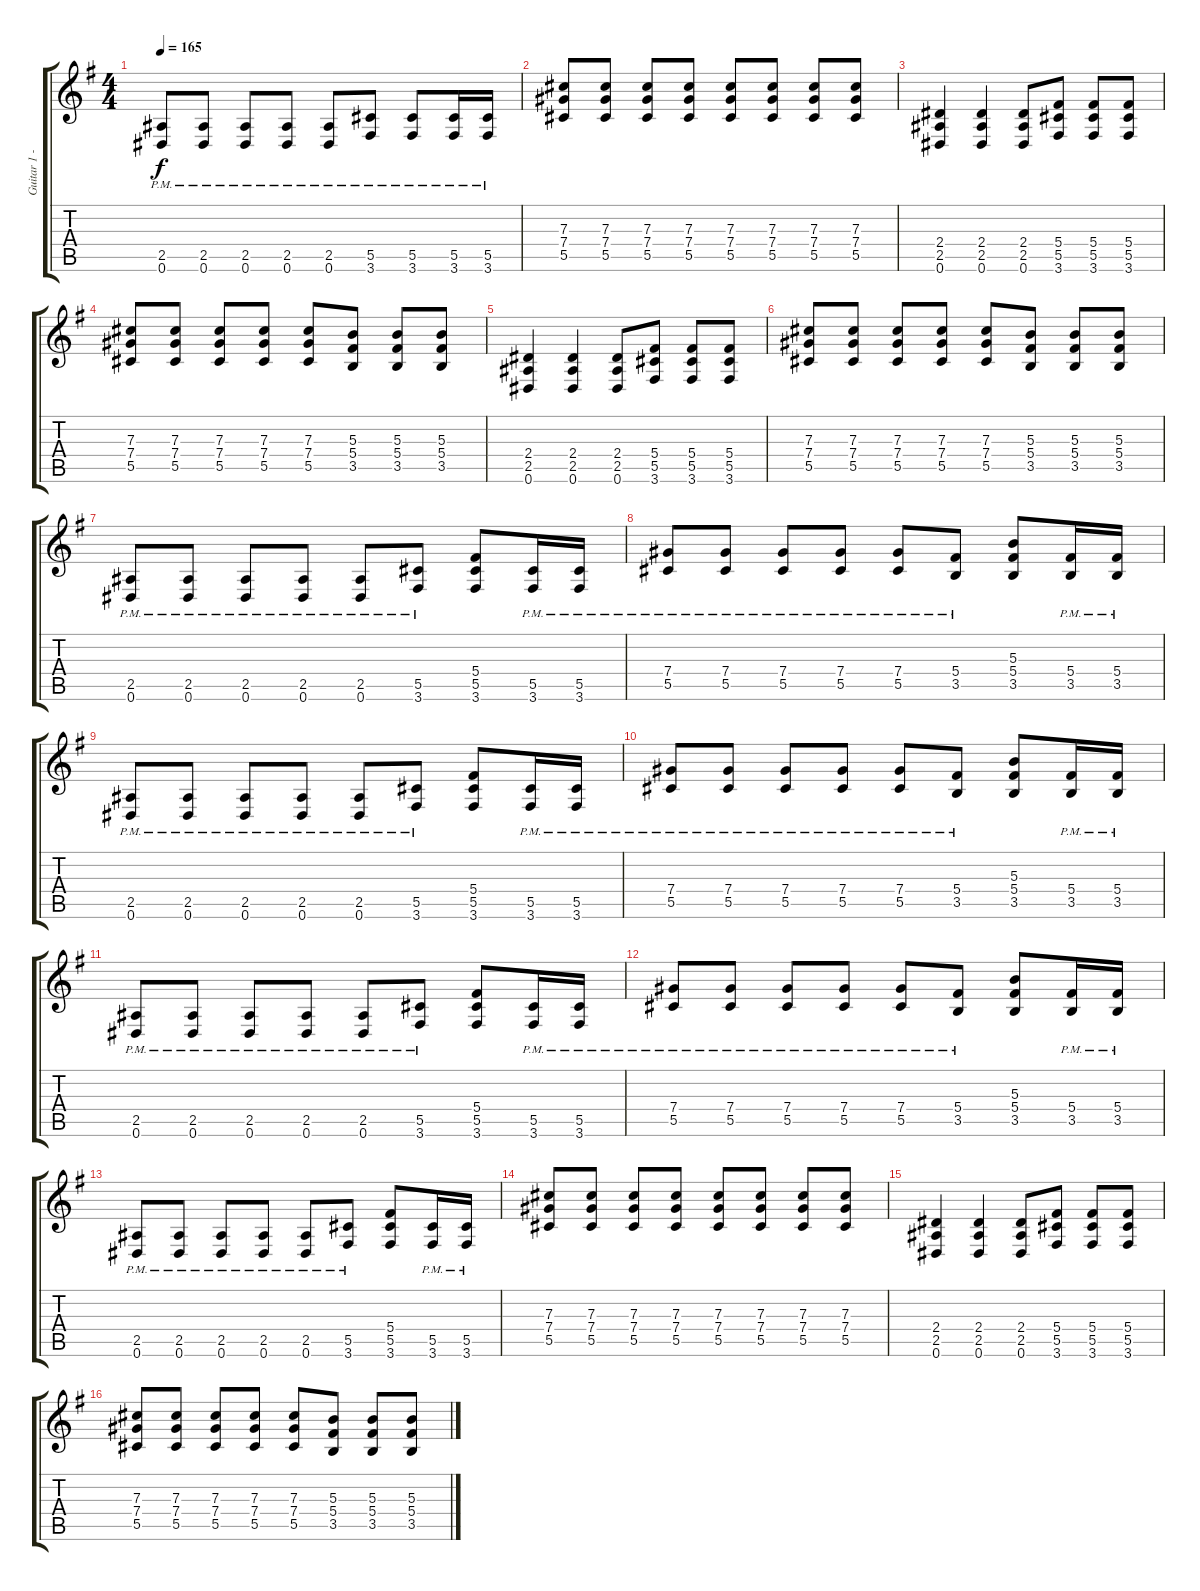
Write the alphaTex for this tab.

\track ("Guitar 1 - Brett Gurewitz" "Guitar 1 -") {instrument distortionguitar}
\staff {score tabs}
\tuning (Eb4 Bb3 Gb3 Db3 Ab2 Eb2) {hide}
\ts (4 4)
\tempo 165
\clef g2
\ks g
(2.5{pm} 0.6{pm}).8{dy f} (2.5{pm} 0.6{pm}).8 (2.5{pm} 0.6{pm}).8 (2.5{pm} 0.6{pm}).8 (2.5{pm} 0.6{pm}).8 (5.5{pm} 3.6{pm}).8 (5.5{pm} 3.6{pm}).8 (5.5{pm} 3.6{pm}).16 (5.5{pm} 3.6{pm}).16 |
(7.3 7.4 5.5).8 (7.3 7.4 5.5).8 (7.3 7.4 5.5).8 (7.3 7.4 5.5).8 (7.3 7.4 5.5).8 (7.3 7.4 5.5).8 (7.3 7.4 5.5).8 (7.3 7.4 5.5).8 |
(2.4 2.5 0.6).4 (2.4 2.5 0.6).4 (2.4 2.5 0.6).8 (5.4 5.5 3.6).8 (5.4 5.5 3.6).8 (5.4 5.5 3.6).8 |
(7.3 7.4 5.5).8 (7.3 7.4 5.5).8 (7.3 7.4 5.5).8 (7.3 7.4 5.5).8 (7.3 7.4 5.5).8 (5.3 5.4 3.5).8 (5.3 5.4 3.5).8 (5.3 5.4 3.5).8 |
(2.4 2.5 0.6).4 (2.4 2.5 0.6).4 (2.4 2.5 0.6).8 (5.4 5.5 3.6).8 (5.4 5.5 3.6).8 (5.4 5.5 3.6).8 |
(7.3 7.4 5.5).8 (7.3 7.4 5.5).8 (7.3 7.4 5.5).8 (7.3 7.4 5.5).8 (7.3 7.4 5.5).8 (5.3 5.4 3.5).8 (5.3 5.4 3.5).8 (5.3 5.4 3.5).8 |
(2.5{pm} 0.6{pm}).8 (2.5{pm} 0.6{pm}).8 (2.5{pm} 0.6{pm}).8 (2.5{pm} 0.6{pm}).8 (2.5{pm} 0.6{pm}).8 (5.5{pm} 3.6{pm}).8 (5.4 5.5 3.6).8 (5.5{pm} 3.6{pm}).16 (5.5{pm} 3.6{pm}).16 |
(7.4{pm} 5.5{pm}).8 (7.4{pm} 5.5{pm}).8 (7.4{pm} 5.5{pm}).8 (7.4{pm} 5.5{pm}).8 (7.4{pm} 5.5{pm}).8 (5.4{pm} 3.5{pm}).8 (5.3 5.4 3.5).8 (5.4{pm} 3.5{pm}).16 (5.4{pm} 3.5{pm}).16 |
(2.5{pm} 0.6{pm}).8 (2.5{pm} 0.6{pm}).8 (2.5{pm} 0.6{pm}).8 (2.5{pm} 0.6{pm}).8 (2.5{pm} 0.6{pm}).8 (5.5{pm} 3.6{pm}).8 (5.4 5.5 3.6).8 (5.5{pm} 3.6{pm}).16 (5.5{pm} 3.6{pm}).16 |
(7.4{pm} 5.5{pm}).8 (7.4{pm} 5.5{pm}).8 (7.4{pm} 5.5{pm}).8 (7.4{pm} 5.5{pm}).8 (7.4{pm} 5.5{pm}).8 (5.4{pm} 3.5{pm}).8 (5.3 5.4 3.5).8 (5.4{pm} 3.5{pm}).16 (5.4{pm} 3.5{pm}).16 |
(2.5{pm} 0.6{pm}).8 (2.5{pm} 0.6{pm}).8 (2.5{pm} 0.6{pm}).8 (2.5{pm} 0.6{pm}).8 (2.5{pm} 0.6{pm}).8 (5.5{pm} 3.6{pm}).8 (5.4 5.5 3.6).8 (5.5{pm} 3.6{pm}).16 (5.5{pm} 3.6{pm}).16 |
(7.4{pm} 5.5{pm}).8 (7.4{pm} 5.5{pm}).8 (7.4{pm} 5.5{pm}).8 (7.4{pm} 5.5{pm}).8 (7.4{pm} 5.5{pm}).8 (5.4{pm} 3.5{pm}).8 (5.3 5.4 3.5).8 (5.4{pm} 3.5{pm}).16 (5.4{pm} 3.5{pm}).16 |
(2.5{pm} 0.6{pm}).8 (2.5{pm} 0.6{pm}).8 (2.5{pm} 0.6{pm}).8 (2.5{pm} 0.6{pm}).8 (2.5{pm} 0.6{pm}).8 (5.5{pm} 3.6{pm}).8 (5.4 5.5 3.6).8 (5.5{pm} 3.6{pm}).16 (5.5{pm} 3.6{pm}).16 |
(7.3 7.4 5.5).8 (7.3 7.4 5.5).8 (7.3 7.4 5.5).8 (7.3 7.4 5.5).8 (7.3 7.4 5.5).8 (7.3 7.4 5.5).8 (7.3 7.4 5.5).8 (7.3 7.4 5.5).8 |
(2.4 2.5 0.6).4 (2.4 2.5 0.6).4 (2.4 2.5 0.6).8 (5.4 5.5 3.6).8 (5.4 5.5 3.6).8 (5.4 5.5 3.6).8 |
(7.3 7.4 5.5).8 (7.3 7.4 5.5).8 (7.3 7.4 5.5).8 (7.3 7.4 5.5).8 (7.3 7.4 5.5).8 (5.3 5.4 3.5).8 (5.3 5.4 3.5).8 (5.3 5.4 3.5).8
